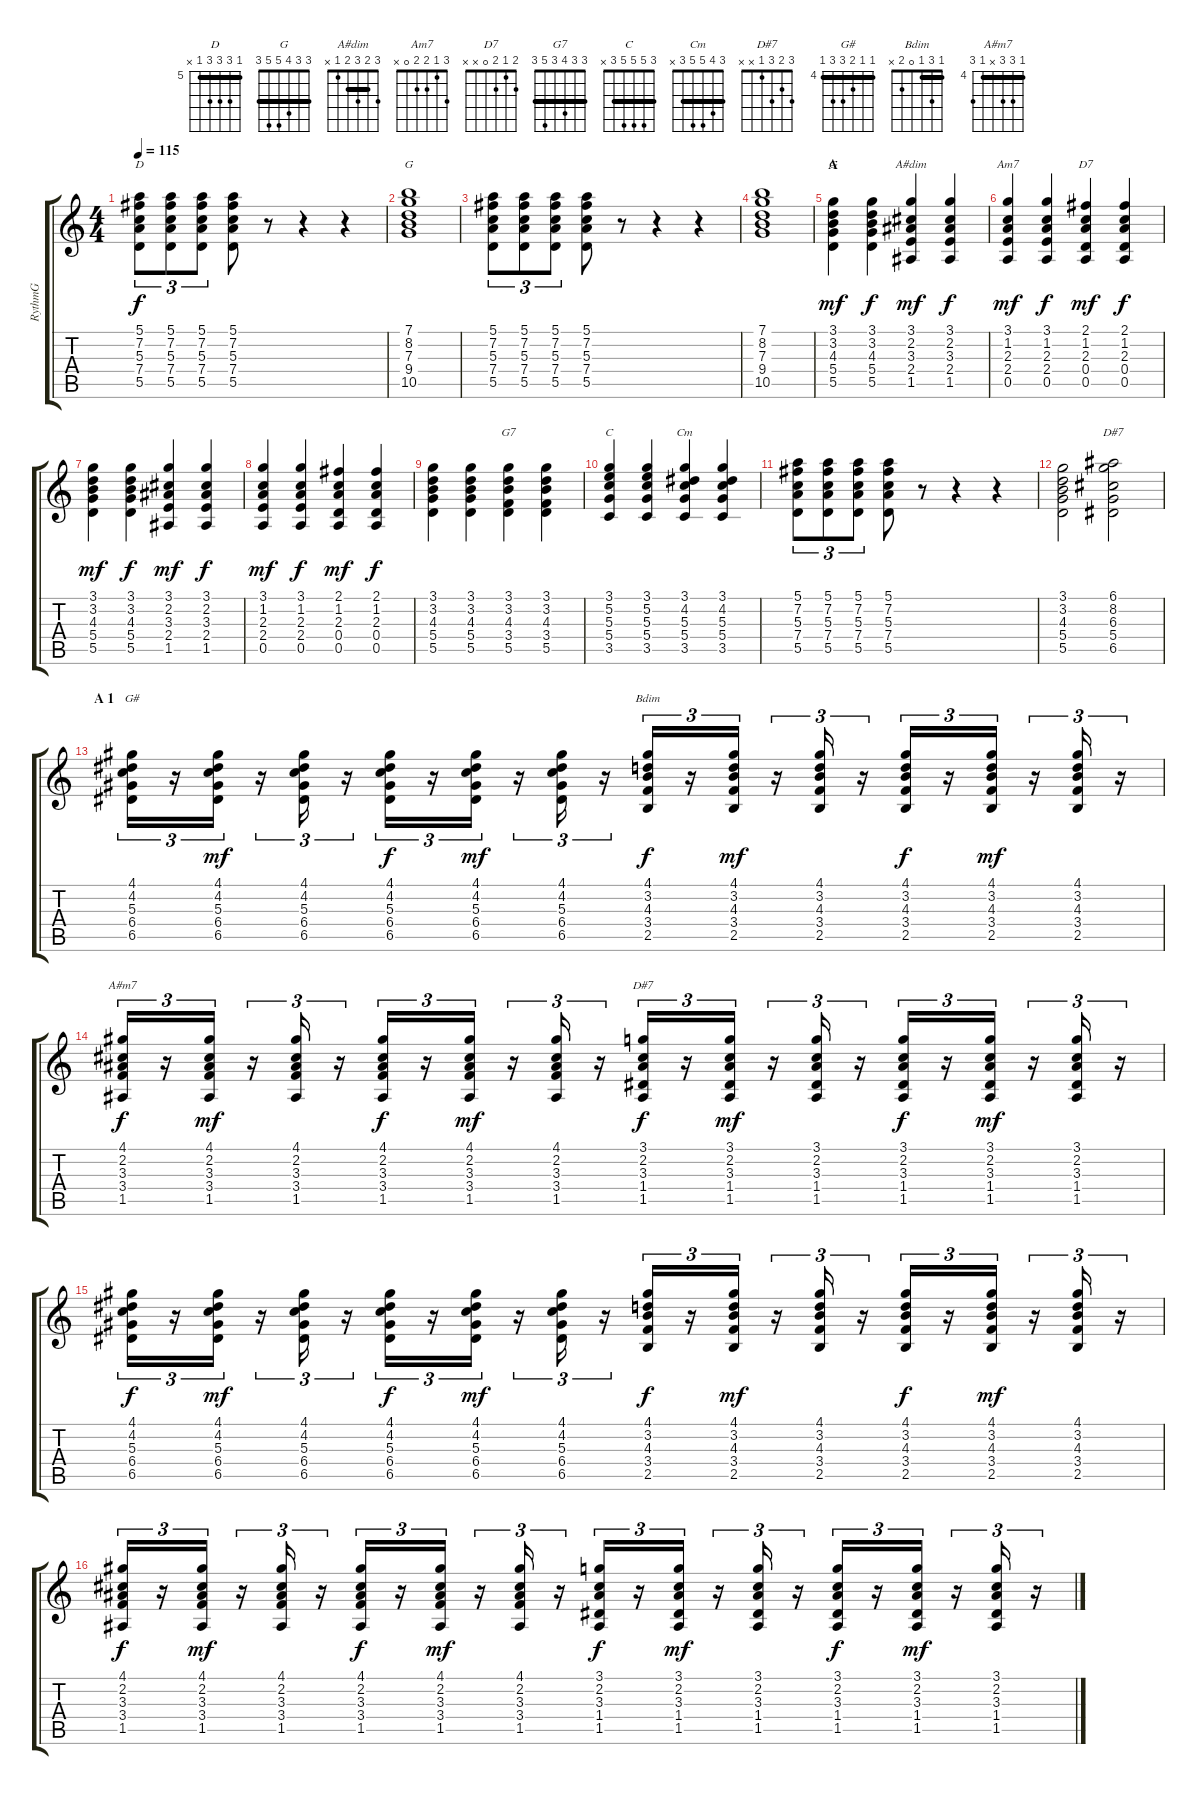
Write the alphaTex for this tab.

\track ("RythmG" "RythmG") {instrument acousticguitarsteel}
\staff {score tabs}
\tuning (E4 B3 G3 D3 A2 E2) {hide}
\chord ("D" 5 7 7 7 5 x) {firstfret 5 barre 5}
\chord ("G" 7 8 7 9 10 x) {firstfret 7 barre 7}
\chord ("G" 3 3 4 5 5 3) {barre 3}
\chord ("A#dim" 3 2 3 2 1 x) {barre 2}
\chord ("Am7" 3 1 2 2 0 x)
\chord ("D7" 2 1 2 0 x x)
\chord ("G7" 3 3 4 3 5 3) {barre 3}
\chord ("C" 3 5 5 5 3 x) {barre 3}
\chord ("Cm" 3 4 5 5 3 x) {barre 3}
\chord ("D#7" 6 8 6 5 6 x) {firstfret 5 barre 6}
\chord ("G#" 4 4 5 6 6 4) {firstfret 4 barre 4}
\chord ("Bdim" 1 3 1 0 2 x) {barre 1}
\chord ("A#m7" 4 6 6 x 4 6) {firstfret 4 barre 4}
\chord ("D#7" 3 2 3 1 x x)
\ts (4 4)
\tempo 115
\clef g2
\ks c
(5.1 7.2 5.3 7.4 5.5).8{tu (3 2) ch "D" dy f instrument acousticguitarsteel} (5.1 7.2 5.3 7.4 5.5).8{tu (3 2)} (5.1 7.2 5.3 7.4 5.5).8{tu (3 2)} (5.1 7.2 5.3 7.4 5.5).8 r.8 r.4 r.4 |
(7.1 8.2 7.3 9.4 10.5).1{ch "G"} |
(5.1 7.2 5.3 7.4 5.5).8{tu (3 2)} (5.1 7.2 5.3 7.4 5.5).8{tu (3 2)} (5.1 7.2 5.3 7.4 5.5).8{tu (3 2)} (5.1 7.2 5.3 7.4 5.5).8 r.8 r.4 r.4 |
(7.1 8.2 7.3 9.4 10.5).1 |
\section ("" "A")
(3.1 3.2 4.3 5.4 5.5).4{ch "G" dy mf} (3.1 3.2 4.3 5.4 5.5).4{dy f} (3.1 2.2 3.3 2.4 1.5).4{ch "A#dim" dy mf} (3.1 2.2 3.3 2.4 1.5).4{dy f} |
(3.1 1.2 2.3 2.4 0.5).4{ch "Am7" dy mf} (3.1 1.2 2.3 2.4 0.5).4{dy f} (2.1 1.2 2.3 0.4 0.5).4{ch "D7" dy mf} (2.1 1.2 2.3 0.4 0.5).4{dy f} |
(3.1 3.2 4.3 5.4 5.5).4{dy mf} (3.1 3.2 4.3 5.4 5.5).4{dy f} (3.1 2.2 3.3 2.4 1.5).4{dy mf} (3.1 2.2 3.3 2.4 1.5).4{dy f} |
(3.1 1.2 2.3 2.4 0.5).4{dy mf} (3.1 1.2 2.3 2.4 0.5).4{dy f} (2.1 1.2 2.3 0.4 0.5).4{dy mf} (2.1 1.2 2.3 0.4 0.5).4{dy f} |
(3.1 3.2 4.3 5.4 5.5).4 (3.1 3.2 4.3 5.4 5.5).4 (3.1 3.2 4.3 3.4 5.5).4{ch "G7"} (3.1 3.2 4.3 3.4 5.5).4 |
(3.1 5.2 5.3 5.4 3.5).4{ch "C"} (3.1 5.2 5.3 5.4 3.5).4 (3.1 4.2 5.3 5.4 3.5).4{ch "Cm"} (3.1 4.2 5.3 5.4 3.5).4 |
(5.1 7.2 5.3 7.4 5.5).8{tu (3 2)} (5.1 7.2 5.3 7.4 5.5).8{tu (3 2)} (5.1 7.2 5.3 7.4 5.5).8{tu (3 2)} (5.1 7.2 5.3 7.4 5.5).8 r.8 r.4 r.4 |
(3.1 3.2 4.3 5.4 5.5).2 (6.1 8.2 6.3 5.4 6.5).2{ch "D#7"} |
\section ("" "A 1")
(4.1 4.2 5.3 6.4 6.5).16{tu (3 2) ch "G#"} r.16{tu (3 2)} (4.1 4.2 5.3 6.4 6.5).16{tu (3 2) dy mf} r.16{tu (3 2)} (4.1 4.2 5.3 6.4 6.5).16{tu (3 2)} r.16{tu (3 2)} (4.1 4.2 5.3 6.4 6.5).16{tu (3 2) dy f} r.16{tu (3 2)} (4.1 4.2 5.3 6.4 6.5).16{tu (3 2) dy mf} r.16{tu (3 2)} (4.1 4.2 5.3 6.4 6.5).16{tu (3 2)} r.16{tu (3 2)} (4.1 3.2 4.3 3.4 2.5).16{tu (3 2) ch "Bdim" dy f} r.16{tu (3 2)} (4.1 3.2 4.3 3.4 2.5).16{tu (3 2) dy mf} r.16{tu (3 2)} (4.1 3.2 4.3 3.4 2.5).16{tu (3 2)} r.16{tu (3 2)} (4.1 3.2 4.3 3.4 2.5).16{tu (3 2) dy f} r.16{tu (3 2)} (4.1 3.2 4.3 3.4 2.5).16{tu (3 2) dy mf} r.16{tu (3 2)} (4.1 3.2 4.3 3.4 2.5).16{tu (3 2)} r.16{tu (3 2)} |
(4.1 2.2 3.3 3.4 1.5).16{tu (3 2) ch "A#m7" dy f} r.16{tu (3 2)} (4.1 2.2 3.3 3.4 1.5).16{tu (3 2) dy mf} r.16{tu (3 2)} (4.1 2.2 3.3 3.4 1.5).16{tu (3 2)} r.16{tu (3 2)} (4.1 2.2 3.3 3.4 1.5).16{tu (3 2) dy f} r.16{tu (3 2)} (4.1 2.2 3.3 3.4 1.5).16{tu (3 2) dy mf} r.16{tu (3 2)} (4.1 2.2 3.3 3.4 1.5).16{tu (3 2)} r.16{tu (3 2)} (3.1 2.2 3.3 1.4 1.5).16{tu (3 2) ch "D#7" dy f} r.16{tu (3 2)} (3.1 2.2 3.3 1.4 1.5).16{tu (3 2) dy mf} r.16{tu (3 2)} (3.1 2.2 3.3 1.4 1.5).16{tu (3 2)} r.16{tu (3 2)} (3.1 2.2 3.3 1.4 1.5).16{tu (3 2) dy f} r.16{tu (3 2)} (3.1 2.2 3.3 1.4 1.5).16{tu (3 2) dy mf} r.16{tu (3 2)} (3.1 2.2 3.3 1.4 1.5).16{tu (3 2)} r.16{tu (3 2)} |
(4.1 4.2 5.3 6.4 6.5).16{tu (3 2) dy f} r.16{tu (3 2)} (4.1 4.2 5.3 6.4 6.5).16{tu (3 2) dy mf} r.16{tu (3 2)} (4.1 4.2 5.3 6.4 6.5).16{tu (3 2)} r.16{tu (3 2)} (4.1 4.2 5.3 6.4 6.5).16{tu (3 2) dy f} r.16{tu (3 2)} (4.1 4.2 5.3 6.4 6.5).16{tu (3 2) dy mf} r.16{tu (3 2)} (4.1 4.2 5.3 6.4 6.5).16{tu (3 2)} r.16{tu (3 2)} (4.1 3.2 4.3 3.4 2.5).16{tu (3 2) dy f} r.16{tu (3 2)} (4.1 3.2 4.3 3.4 2.5).16{tu (3 2) dy mf} r.16{tu (3 2)} (4.1 3.2 4.3 3.4 2.5).16{tu (3 2)} r.16{tu (3 2)} (4.1 3.2 4.3 3.4 2.5).16{tu (3 2) dy f} r.16{tu (3 2)} (4.1 3.2 4.3 3.4 2.5).16{tu (3 2) dy mf} r.16{tu (3 2)} (4.1 3.2 4.3 3.4 2.5).16{tu (3 2)} r.16{tu (3 2)} |
(4.1 2.2 3.3 3.4 1.5).16{tu (3 2) dy f} r.16{tu (3 2)} (4.1 2.2 3.3 3.4 1.5).16{tu (3 2) dy mf} r.16{tu (3 2)} (4.1 2.2 3.3 3.4 1.5).16{tu (3 2)} r.16{tu (3 2)} (4.1 2.2 3.3 3.4 1.5).16{tu (3 2) dy f} r.16{tu (3 2)} (4.1 2.2 3.3 3.4 1.5).16{tu (3 2) dy mf} r.16{tu (3 2)} (4.1 2.2 3.3 3.4 1.5).16{tu (3 2)} r.16{tu (3 2)} (3.1 2.2 3.3 1.4 1.5).16{tu (3 2) dy f} r.16{tu (3 2)} (3.1 2.2 3.3 1.4 1.5).16{tu (3 2) dy mf} r.16{tu (3 2)} (3.1 2.2 3.3 1.4 1.5).16{tu (3 2)} r.16{tu (3 2)} (3.1 2.2 3.3 1.4 1.5).16{tu (3 2) dy f} r.16{tu (3 2)} (3.1 2.2 3.3 1.4 1.5).16{tu (3 2) dy mf} r.16{tu (3 2)} (3.1 2.2 3.3 1.4 1.5).16{tu (3 2)} r.16{tu (3 2)}
